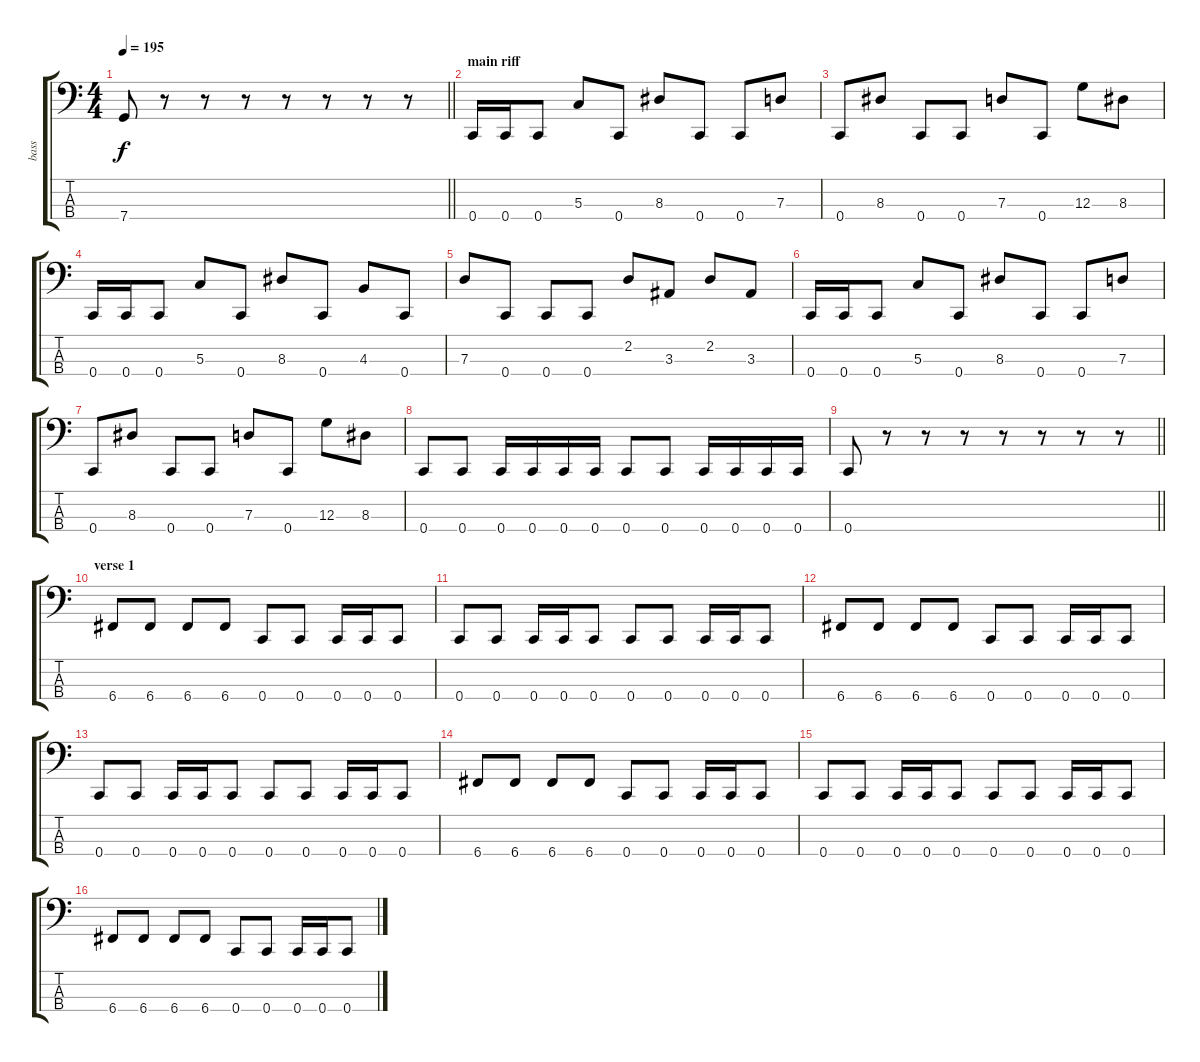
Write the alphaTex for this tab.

\track ("bass" "bass") {instrument electricbasspick}
\staff {score tabs}
\tuning (F2 C2 G1 C1) {hide}
\ts (4 4)
\tempo 195
\clef f4
\barLineRight lightlight
\ks c
7.4.8{dy f} r.8 r.8 r.8 r.8 r.8 r.8 r.8 |
\section ("" "main riff")
0.4.16 0.4.16 0.4.8 5.3.8 0.4.8 8.3.8 0.4.8 0.4.8 7.3.8 |
0.4.8 8.3.8 0.4.8 0.4.8 7.3.8 0.4.8 12.3.8 8.3.8 |
0.4.16 0.4.16 0.4.8 5.3.8 0.4.8 8.3.8 0.4.8 4.3.8 0.4.8 |
7.3.8 0.4.8 0.4.8 0.4.8 2.2.8 3.3.8 2.2.8 3.3.8 |
0.4.16 0.4.16 0.4.8 5.3.8 0.4.8 8.3.8 0.4.8 0.4.8 7.3.8 |
0.4.8 8.3.8 0.4.8 0.4.8 7.3.8 0.4.8 12.3.8 8.3.8 |
0.4.8 0.4.8 0.4.16 0.4.16 0.4.16 0.4.16 0.4.8 0.4.8 0.4.16 0.4.16 0.4.16 0.4.16 |
\barLineRight lightlight
0.4.8 r.8 r.8 r.8 r.8 r.8 r.8 r.8 |
\section ("" "verse 1")
6.4.8 6.4.8 6.4.8 6.4.8 0.4.8 0.4.8 0.4.16 0.4.16 0.4.8 |
0.4.8 0.4.8 0.4.16 0.4.16 0.4.8 0.4.8 0.4.8 0.4.16 0.4.16 0.4.8 |
6.4.8 6.4.8 6.4.8 6.4.8 0.4.8 0.4.8 0.4.16 0.4.16 0.4.8 |
0.4.8 0.4.8 0.4.16 0.4.16 0.4.8 0.4.8 0.4.8 0.4.16 0.4.16 0.4.8 |
6.4.8 6.4.8 6.4.8 6.4.8 0.4.8 0.4.8 0.4.16 0.4.16 0.4.8 |
0.4.8 0.4.8 0.4.16 0.4.16 0.4.8 0.4.8 0.4.8 0.4.16 0.4.16 0.4.8 |
6.4.8 6.4.8 6.4.8 6.4.8 0.4.8 0.4.8 0.4.16 0.4.16 0.4.8
